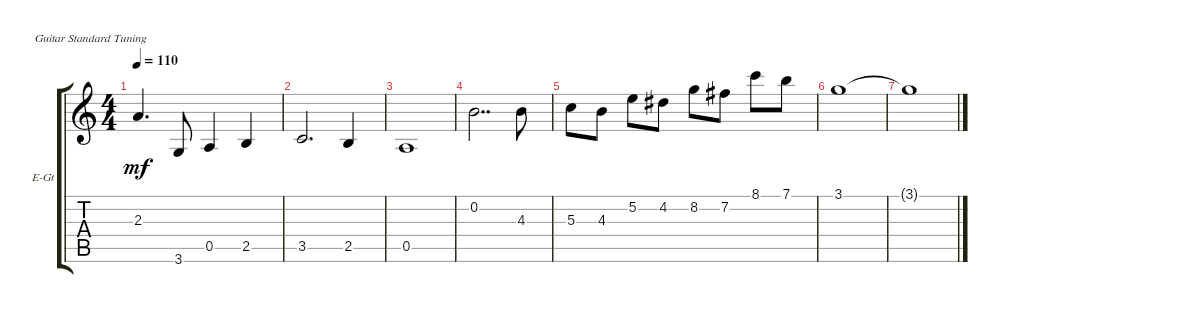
\bracketExtendMode groupsimilarinstruments
\firstSystemTrackNameOrientation horizontal
\otherSystemsTrackNameOrientation horizontal
\track ("Electric Guitar 2" "E-Gt") {instrument distortionguitar}
\staff {score tabs}
\tuning (E4 B3 G3 D3 A2 E2)
\ts (4 4)
\tempo 110
\clef g2
\ks c
2.3{t}.4{d dy mf} 3.6.8 0.5.4 2.5.4 |
3.5.2{d} 2.5.4 |
0.5.1 |
0.2.2{dd} 4.3.8 |
5.3.8 4.3.8 5.2.8 4.2.8 8.2.8 7.2.8 8.1.8 7.1.8 |
3.1.1 |
3.1{t}.1
